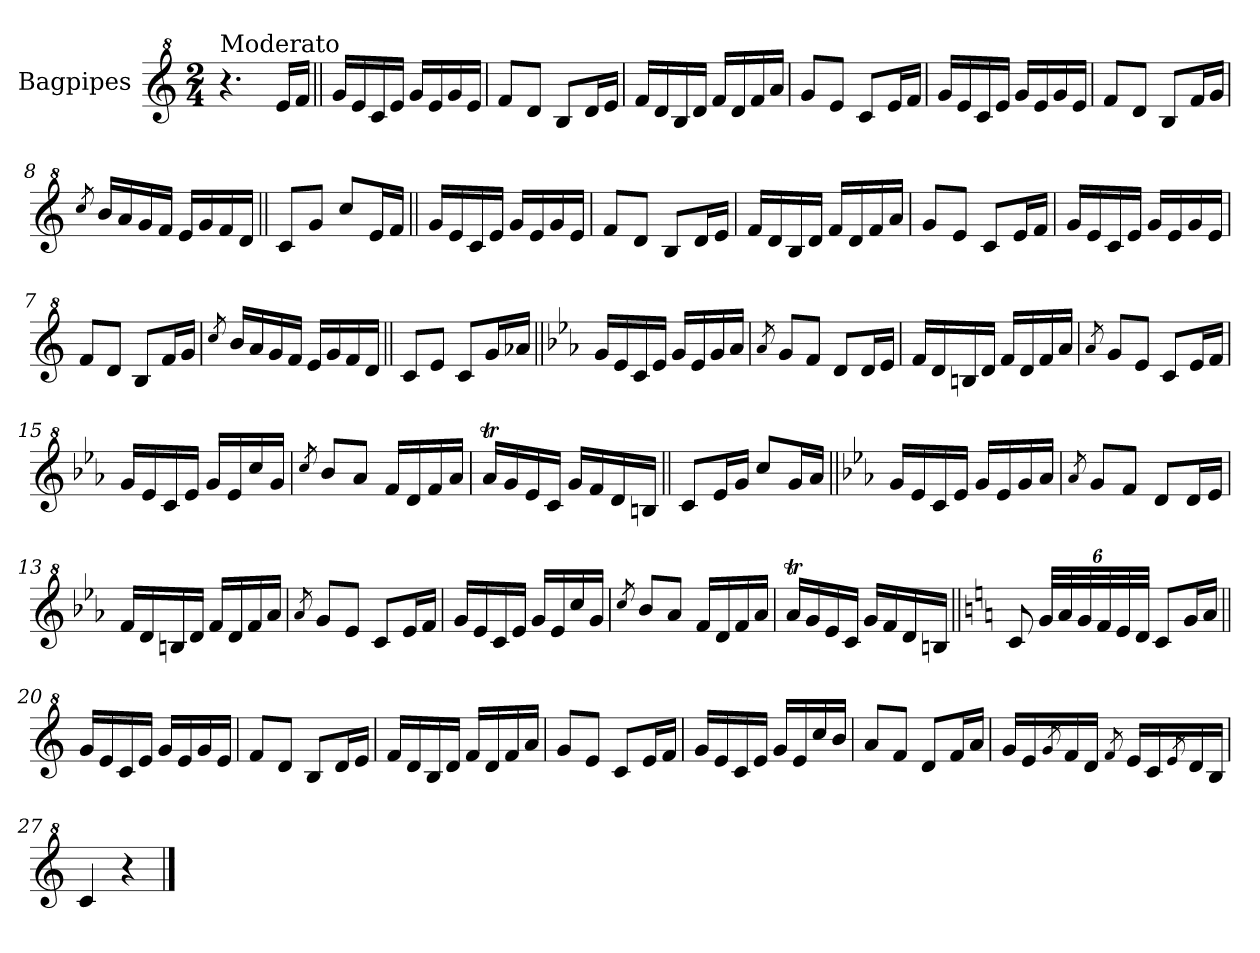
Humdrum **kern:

**kern
*part1
*staff1
*I"Bagpipes
*I'Bag
*clefG^2
*k[]
*C:
*M2/4
=1
!LO:TX:a:t=Moderato
4.r
16ee/LL
16ff/JJ
=2||
16gg/LL
16ee/
16cc/
16ee/JJ
16gg/LL
16ee/
16gg/
16ee/JJ
=3
8ff/L
8dd/J
8b/L
16dd/L
16ee/JJ
=4
16ff/LL
16dd/
16b/
16dd/JJ
16ff/LL
16dd/
16ff/
16aa/JJ
=5
8gg/L
8ee/J
8cc/L
16ee/L
16ff/JJ
=6
16gg/LL
16ee/
16cc/
16ee/JJ
16gg/LL
16ee/
16gg/
16ee/JJ
!!LO:LB:g=z
=7
8ff/L
8dd/J
8b/L
16ff/L
16gg/JJ
=8
8qccc/
16bb/LL
16aa/
16gg/
16ff/JJ
16ee/LL
16gg/
16ff/
16dd/JJ
=9||
8cc/L
8gg/J
8ccc/L
16ee/L
16ff/JJ
=2||
16gg/LL
16ee/
16cc/
16ee/JJ
16gg/LL
16ee/
16gg/
16ee/JJ
=3
8ff/L
8dd/J
8b/L
16dd/L
16ee/JJ
=4
16ff/LL
16dd/
16b/
16dd/JJ
16ff/LL
16dd/
16ff/
16aa/JJ
=5
8gg/L
8ee/J
8cc/L
16ee/L
16ff/JJ
=6
16gg/LL
16ee/
16cc/
16ee/JJ
16gg/LL
16ee/
16gg/
16ee/JJ
!!LO:LB:g=z
=7
8ff/L
8dd/J
8b/L
16ff/L
16gg/JJ
=8
8qccc/
16bb/LL
16aa/
16gg/
16ff/JJ
16ee/LL
16gg/
16ff/
16dd/JJ
=10||
8cc/L
8ee/J
8cc/L
16gg/L
16aa-X/JJ
=11||
*k[b-e-a-]
*E-:
16gg/LL
16ee-/
16cc/
16ee-/JJ
16gg/LL
16ee-/
16gg/
16aa-/JJ
!!LO:LB:g=z
=12
8qaa-/
8gg/L
8ff/J
8dd/L
16dd/L
16ee-/JJ
=13
16ff/LL
16dd/
16bn/
16dd/JJ
16ff/LL
16dd/
16ff/
16aa-/JJ
=14
8qaa-/
8gg/L
8ee-/J
8cc/L
16ee-/L
16ff/JJ
=15
16gg/LL
16ee-/
16cc/
16ee-/JJ
16gg/LL
16ee-/
16ccc/
16gg/JJ
=16
8qccc/
8bb-/L
8aa-/J
16ff/LL
16dd/
16ff/
16aa-/JJ
!!LO:LB:g=z
=17
16aa-T/LL
16gg/
16ee-/
16cc/JJ
16gg/LL
16ff/
16dd/
16bn/JJ
=18||
8cc/L
16ee-/L
16gg/JJ
8ccc/L
16gg/L
16aa-/JJ
=11||
*k[b-e-a-]
*E-:
16gg/LL
16ee-/
16cc/
16ee-/JJ
16gg/LL
16ee-/
16gg/
16aa-/JJ
!!LO:LB:g=z
=12
8qaa-/
8gg/L
8ff/J
8dd/L
16dd/L
16ee-/JJ
=13
16ff/LL
16dd/
16bn/
16dd/JJ
16ff/LL
16dd/
16ff/
16aa-/JJ
=14
8qaa-/
8gg/L
8ee-/J
8cc/L
16ee-/L
16ff/JJ
=15
16gg/LL
16ee-/
16cc/
16ee-/JJ
16gg/LL
16ee-/
16ccc/
16gg/JJ
=16
8qccc/
8bb-/L
8aa-/J
16ff/LL
16dd/
16ff/
16aa-/JJ
!!LO:LB:g=z
=17
16aa-T/LL
16gg/
16ee-/
16cc/JJ
16gg/LL
16ff/
16dd/
16bn/JJ
=19||
*k[]
*C:
8cc/
*Xbrackettup
48gg/LLL
48aa/
48gg/
48ff/
48ee/
48dd/JJJ
8cc/L
16gg/L
16aa/JJ
=20||
16gg/LL
16ee/
16cc/
16ee/JJ
16gg/LL
16ee/
16gg/
16ee/JJ
=21
8ff/L
8dd/J
8b/L
16dd/L
16ee/JJ
!!LO:LB:g=z
=22
16ff/LL
16dd/
16b/
16dd/JJ
16ff/LL
16dd/
16ff/
16aa/JJ
=23
8gg/L
8ee/J
8cc/L
16ee/L
16ff/JJ
=24
16gg/LL
16ee/
16cc/
16ee/JJ
16gg/LL
16ee/
16ccc/
16bb/JJ
=25
8aa/L
8ff/J
8dd/L
16ff/L
16aa/JJ
=26
16gg/LL
16ee/
8qgg/
16ff/
16dd/JJ
8qff/
16ee/LL
16cc/
8qee/
16dd/
16b/JJ
=27
4cc/
4r
==
*-
